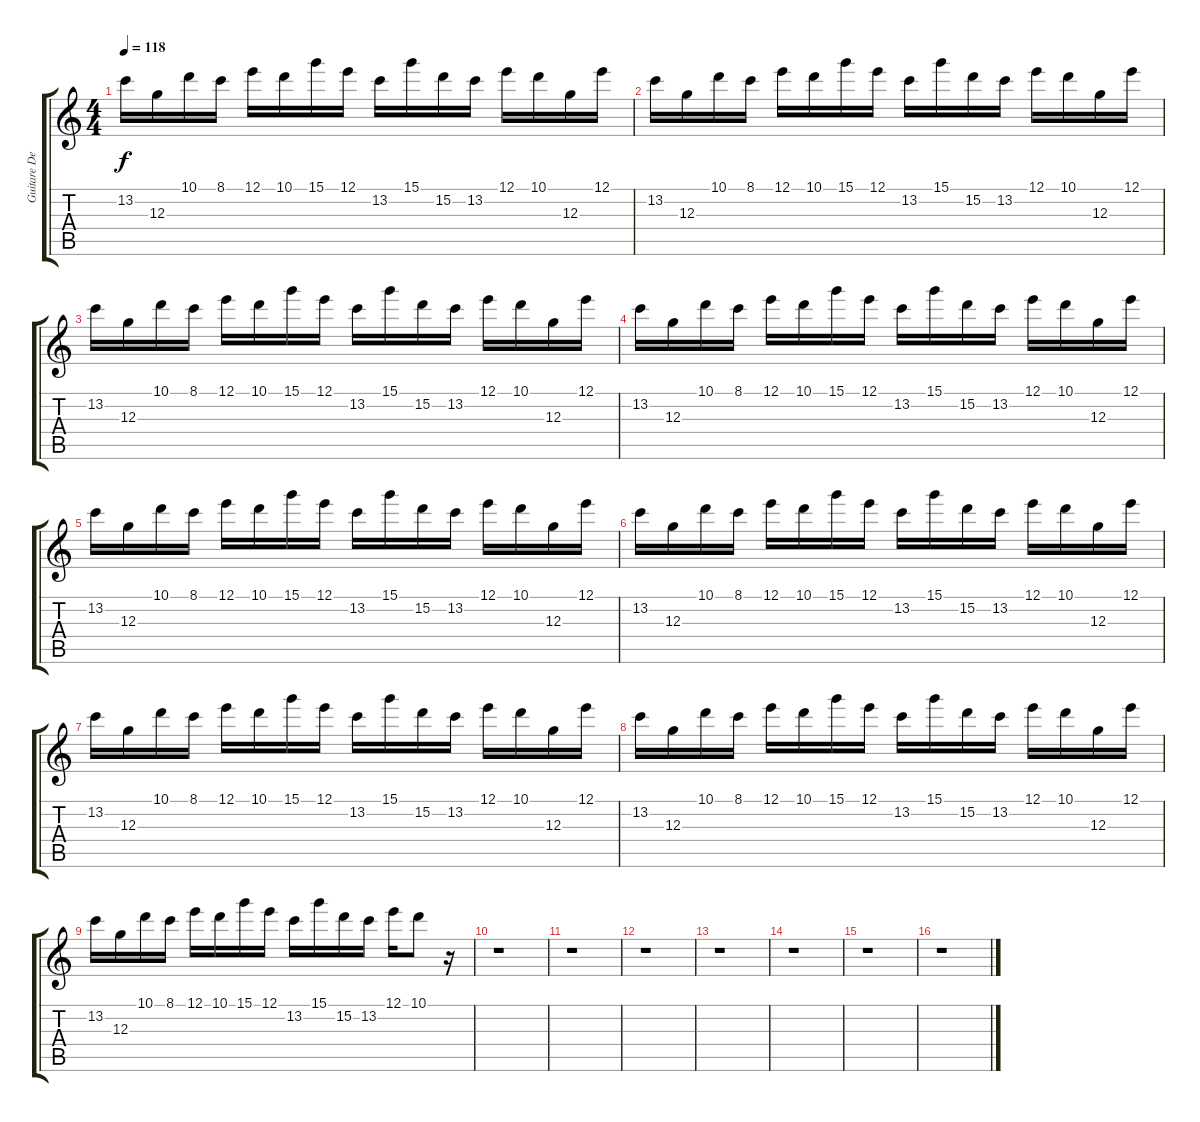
\track ("Guitare Delay" "Guitare De") {instrument overdrivenguitar}
\staff {score tabs}
\tuning (E4 B3 G3 D3 A2 E2) {hide}
\ts (4 4)
\tempo 118
\clef g2
\ks c
13.2.16{dy f} 12.3.16 10.1.16 8.1.16 12.1.16 10.1.16 15.1.16 12.1.16 13.2.16 15.1.16 15.2.16 13.2.16 12.1.16 10.1.16 12.3.16 12.1.16 |
13.2.16 12.3.16 10.1.16 8.1.16 12.1.16 10.1.16 15.1.16 12.1.16 13.2.16 15.1.16 15.2.16 13.2.16 12.1.16 10.1.16 12.3.16 12.1.16 |
13.2.16 12.3.16 10.1.16 8.1.16 12.1.16 10.1.16 15.1.16 12.1.16 13.2.16 15.1.16 15.2.16 13.2.16 12.1.16 10.1.16 12.3.16 12.1.16 |
13.2.16 12.3.16 10.1.16 8.1.16 12.1.16 10.1.16 15.1.16 12.1.16 13.2.16 15.1.16 15.2.16 13.2.16 12.1.16 10.1.16 12.3.16 12.1.16 |
13.2.16 12.3.16 10.1.16 8.1.16 12.1.16 10.1.16 15.1.16 12.1.16 13.2.16 15.1.16 15.2.16 13.2.16 12.1.16 10.1.16 12.3.16 12.1.16 |
13.2.16 12.3.16 10.1.16 8.1.16 12.1.16 10.1.16 15.1.16 12.1.16 13.2.16 15.1.16 15.2.16 13.2.16 12.1.16 10.1.16 12.3.16 12.1.16 |
13.2.16 12.3.16 10.1.16 8.1.16 12.1.16 10.1.16 15.1.16 12.1.16 13.2.16 15.1.16 15.2.16 13.2.16 12.1.16 10.1.16 12.3.16 12.1.16 |
13.2.16 12.3.16 10.1.16 8.1.16 12.1.16 10.1.16 15.1.16 12.1.16 13.2.16 15.1.16 15.2.16 13.2.16 12.1.16 10.1.16 12.3.16 12.1.16 |
13.2.16 12.3.16 10.1.16 8.1.16 12.1.16 10.1.16 15.1.16 12.1.16 13.2.16 15.1.16 15.2.16 13.2.16 12.1.16 10.1.8 r.16 |
r.1 |
r.1 |
r.1 |
r.1 |
r.1 |
r.1 |
r.1
